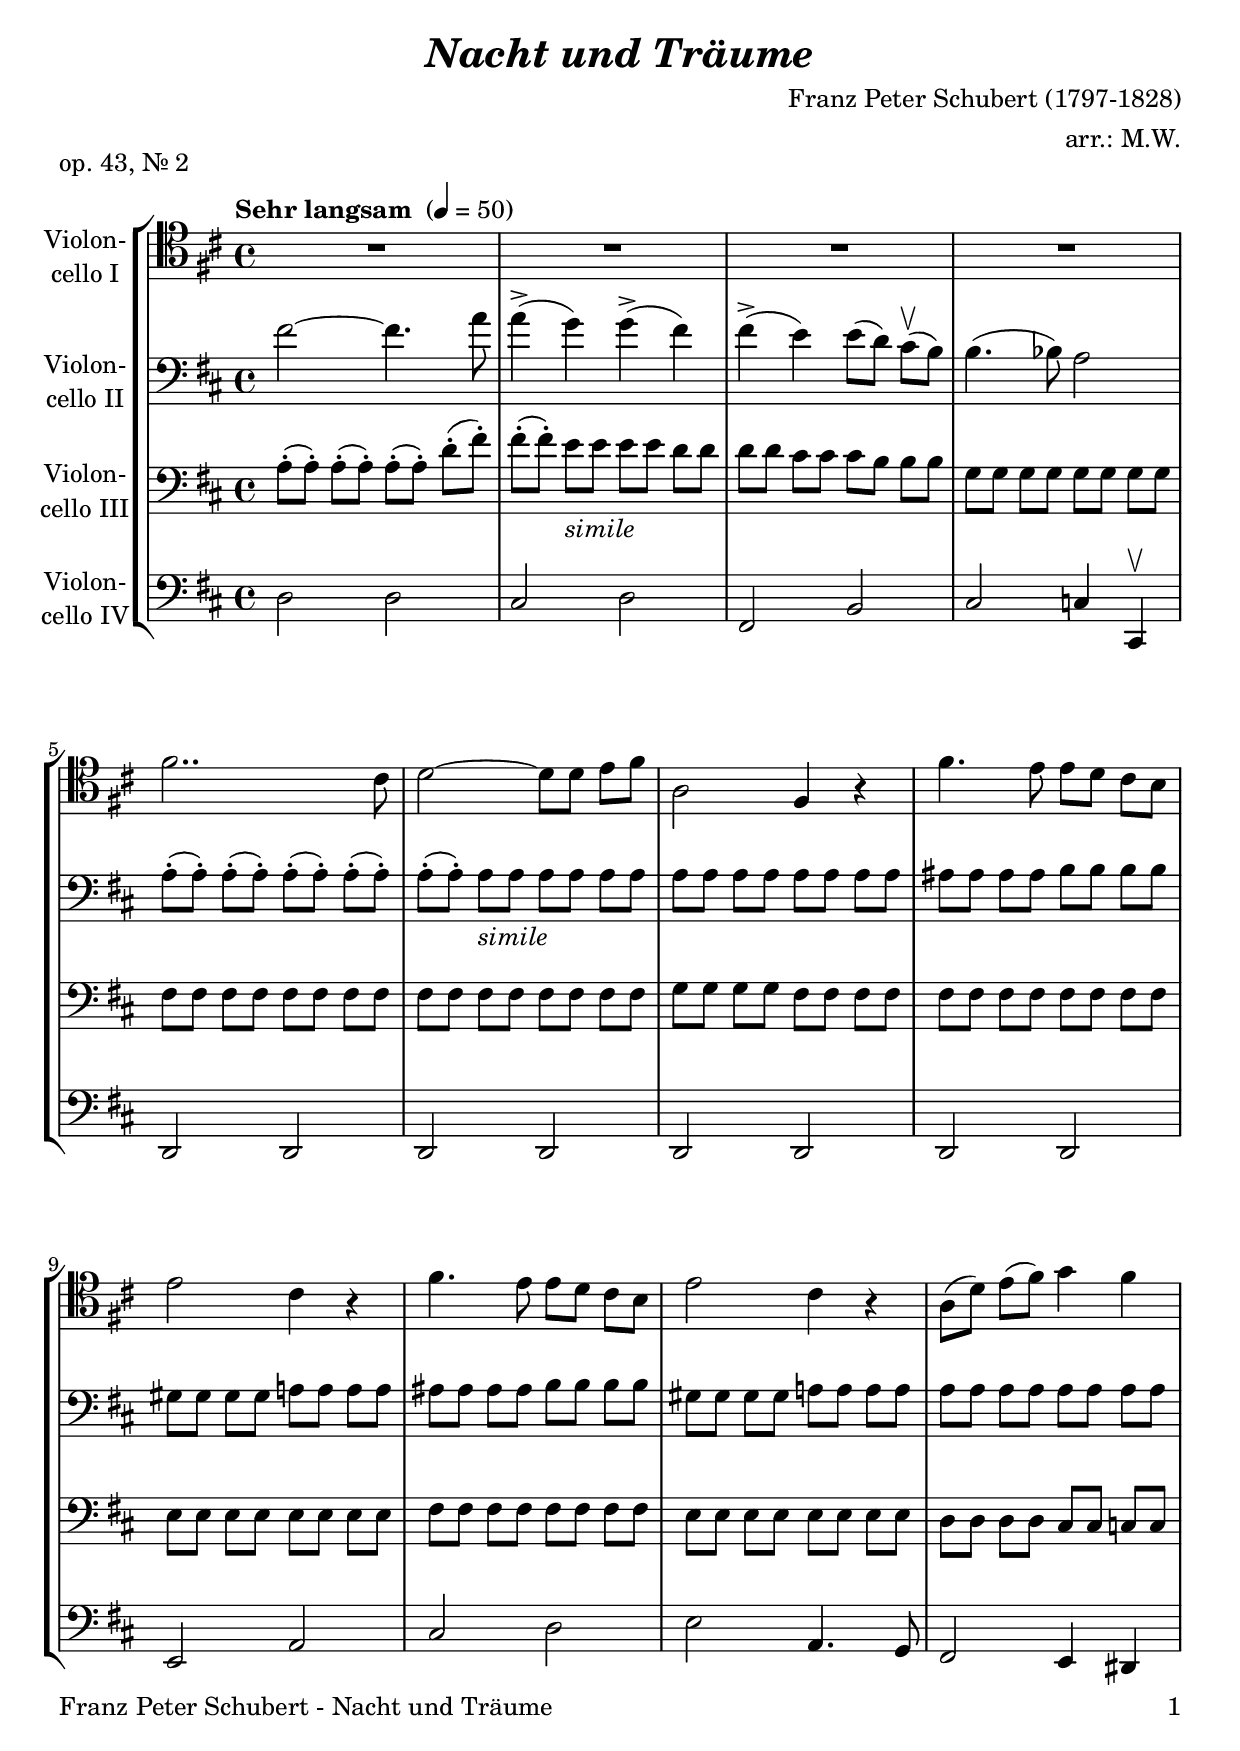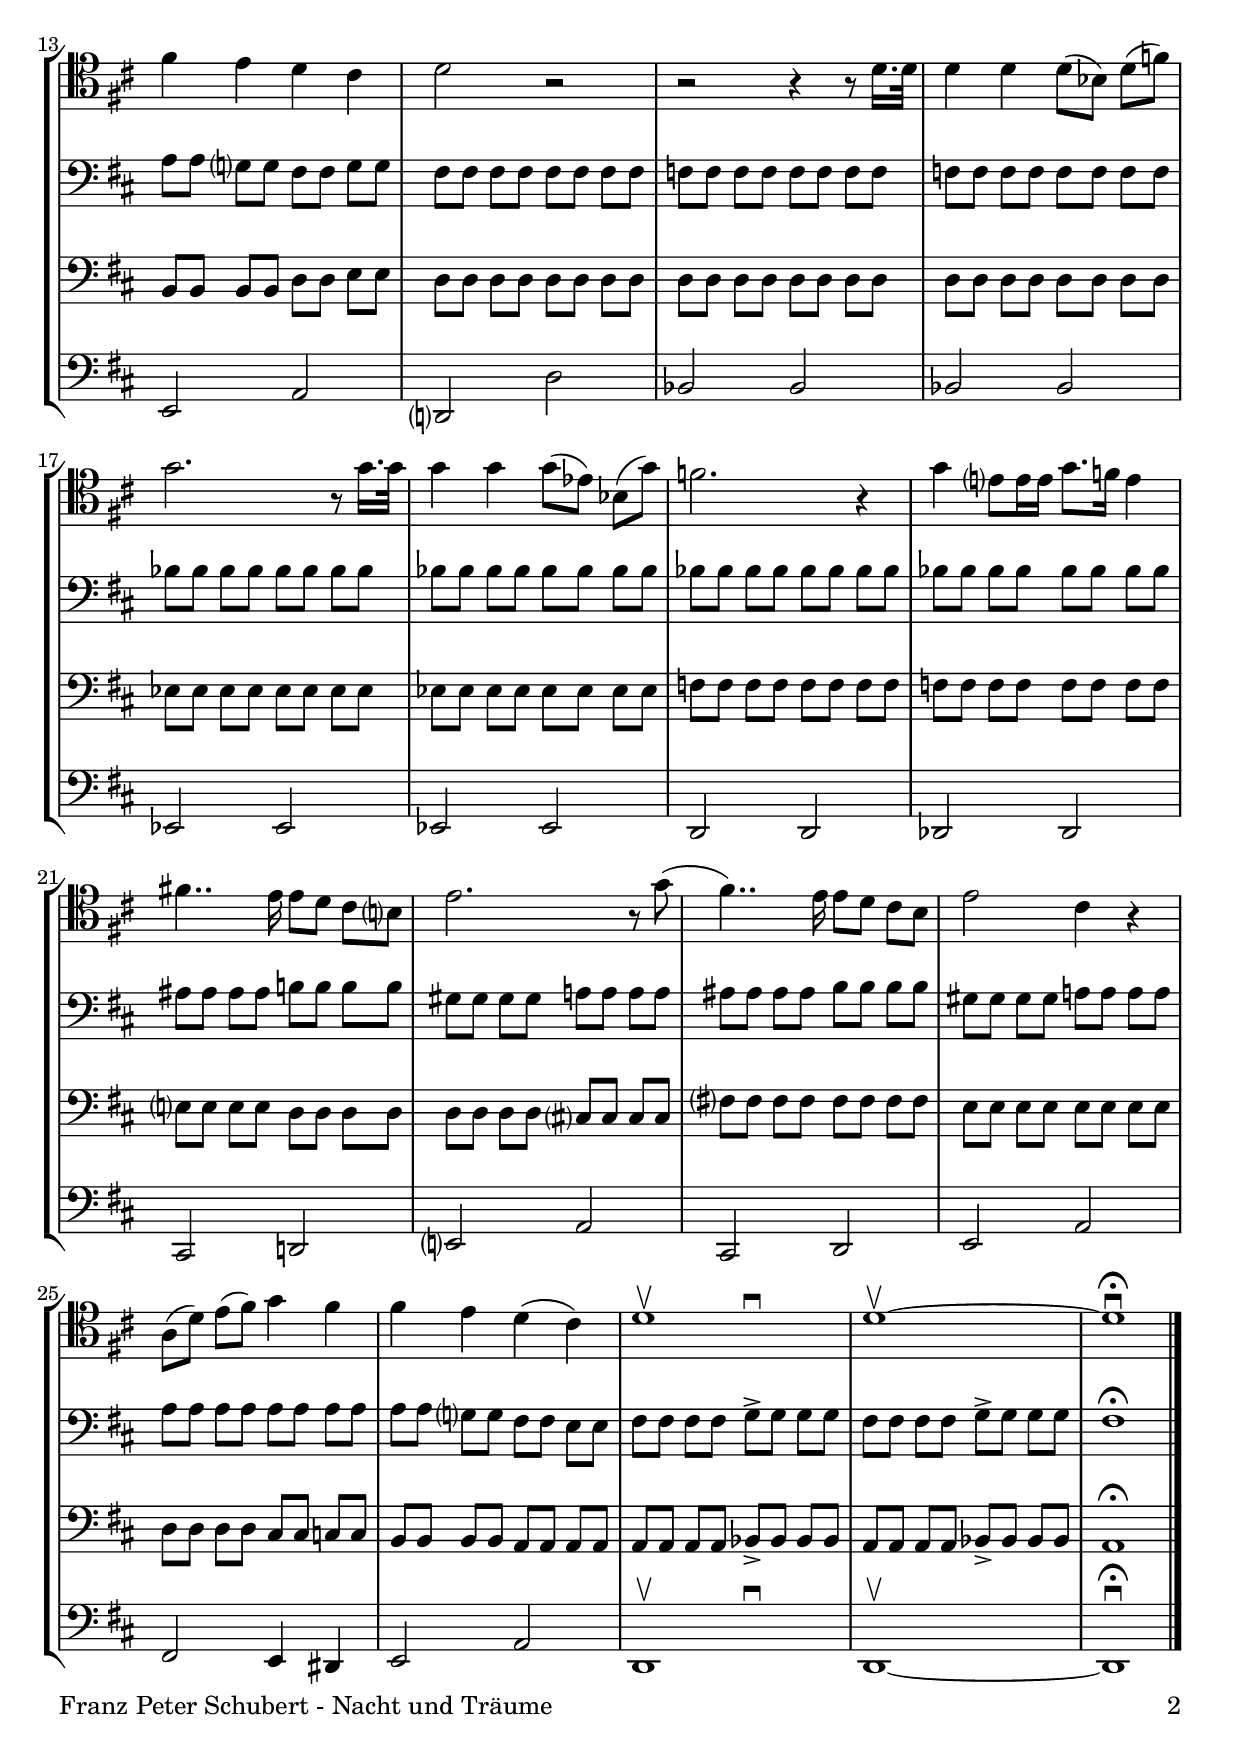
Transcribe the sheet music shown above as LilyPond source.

\version "2.18.2"
\include "deutsch.ly"
  
#(set-global-staff-size 22)

\header {
  title     = \markup \bold \italic "Nacht und Träume"
  composer  = "Franz Peter Schubert (1797-1828)"
  arranger  = "arr.: M.W."
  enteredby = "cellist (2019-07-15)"
  piece     = "op. 43, Nr. 2"
}

voiceconsts = {
  \key d \major
  \time 4/4
  \clef "bass"
%  \numericTimeSignature
  \compressFullBarRests
  % Set default beaming for all staves
  \set Timing.beamExceptions = #'()
  \set Timing.baseMoment     = #(ly:make-moment 1 4)
  \set Timing.beatStructure  = #'(1 1 1 1)
  \tempo "Sehr langsam " 4=50
}

micl = "clarinet"
mifl = "flute"
miob = "oboe"
mifh = "french horn"
misx = "tenor sax"
mist = "string ensemble 1"
miba = "cello"
mivc = "bassoon"

dolc = \markup \italic "dolce"
simi = \markup \italic "simile"
solo = \markup \italic "solo"

va = \relative c' {
  \voiceconsts
  \clef "tenor"
  
  R1*4
  fis2.. cis8
  d2~ d8 d e fis

  a,2 fis4 r
  fis'4. e8 e d cis h
  e2 cis4 r
  fis4. e8 e d cis h

  e2 cis4 r
  a8( d) e( fis) g4 fis
  fis e d cis
  d2 r

  r2 r4 r8 d16. d32
  d4 d d8( b) d( f)
  g2. r8 g16. g32
  g4 g g8( es) b( g')

  f2. r4
  g e?8 e16 e g8. f16 e4
  fis!4.. e16 e8 d cis h?
  e2. r8 g(

  fis4..) e16 e8 d cis h
  e2 cis4 r
  a8( d) e( fis) g4 fis

  fis e d( cis)
  << { s2\upbow s\downbow } \\ d1~ >>
  d~\upbow
  d\downbow\fermata \bar "|."
}

vb = \relative c' {
  \voiceconsts

  fis2~ fis4. a8
  a4(-> g) g(-> fis)
  fis(-> e) e8( d) cis(\upbow h)

  h4.( b8) a2
  a8(-. a)-. a(-. a)-. a(-. a)-. a(-. a)-.
  a(-. a)-. a_\simi a a a a a

  a a a a a a a a
  ais ais ais ais h h h h
  gis gis gis gis a! a a a
  ais ais ais ais h h h h

  gis gis gis gis a! a a a
  a a a a a a a a
  a a g? g fis fis g g
  fis fis fis fis fis fis fis fis

  f f f f f f f f
  f f f f f f f f
  b b b b b b b b
  b b b b b b b b

  b b b b b b b b
  b b b b b b b b
  ais ais ais ais h! h h h
  gis gis gis gis a! a a a

  ais ais ais ais h h h h
  gis gis gis gis a! a a a
  a a a a a a a a

  a a g? g fis fis e e
  fis fis fis fis g-> g g g
  fis fis fis fis g-> g g g
  fis1\fermata \bar "|."
}

vc = \relative c' {
  \voiceconsts

  a8(-. a)-. a(-. a)-. a(-. a)-. d(-. fis)-.
  fis(-. fis)-. e_\simi e e e d d
  d d cis cis cis h h h

  g g g g g g g g
  fis fis fis fis fis fis fis fis
  fis fis fis fis fis fis fis fis
  
  g g g g fis fis fis fis
  fis fis fis fis fis fis fis fis
  e e e e e e e e
  fis fis fis fis fis fis fis fis

  e e e e e e e e
  d d d d cis cis c c
  h h h h d d e e
  d d d d d d d d

  d d d d d d d d
  d d d d d d d d
  es es es es es es es es
  es es es es es es es es

  f f f f f f f f
  f f f f f f f f
  e? e e e d d d d
  d d d d cis? cis cis cis

  fis? fis fis fis fis fis fis fis
  e e e e e e e e
  d d d d cis cis c c

  h h h h a a a a
  a a a a b-> b b b
  a a a a b-> b b b
  a1\fermata \bar "|."
}

vd = \relative c {
  \voiceconsts

  d2 d
  cis d
  fis, h

  cis c4 cis,\upbow
  d2 d
  d d
  
  d d
  d d
  e a
  cis d

  e a,4. g8
  fis2 e4 dis
  e2 a
  d,? d'

  b b
  b b
  es, es
  es es

  d d
  des des
  cis d!
  e? a

  cis, d
  e a
  fis e4 dis

  e2 a
  << { s2\upbow s\downbow } \\ d,1~ >>
  d~\upbow
  d\downbow\fermata \bar "|."
}


music = \new StaffGroup <<
      \new Staff {
	\set Staff.midiInstrument = \miba
	\set Staff.instrumentName = \markup \center-column { "Violon-" "cello I" }
	\transpose d d { \va }
      }

      \new Staff {
	\set Staff.midiInstrument = \miba
	\set Staff.instrumentName = \markup \center-column { "Violon-" "cello II" }
	\transpose d d { \vb }
      }

      \new Staff {
	\set Staff.midiInstrument = \miba
	\set Staff.instrumentName = \markup \center-column { "Violon-" "cello III" }
	\transpose d d { \vc }
      }

      \new Staff {
	\set Staff.midiInstrument = \miba
	\set Staff.instrumentName = \markup \center-column { "Violon-" "cello IV" }
	\transpose d d { \vd }
      }
>>

\book {
   \paper {
    print-page-number = ##t
    print-first-page-number = ##t
    oddHeaderMarkup = \markup \null
    evenHeaderMarkup = \markup \null
    oddFooterMarkup = \markup {
      \fill-line {
        \on-the-fly #print-page-number-check-first
        "Franz Peter Schubert - Nacht und Träume" \fromproperty #'page:page-number-string
      }
    }
    evenFooterMarkup = \oddFooterMarkup
  } \score {
    \music
    \layout {}
  }

  \score {
    \unfoldRepeats \music

    \midi {
      \context {
        \Score
      }
    }
  }
}
